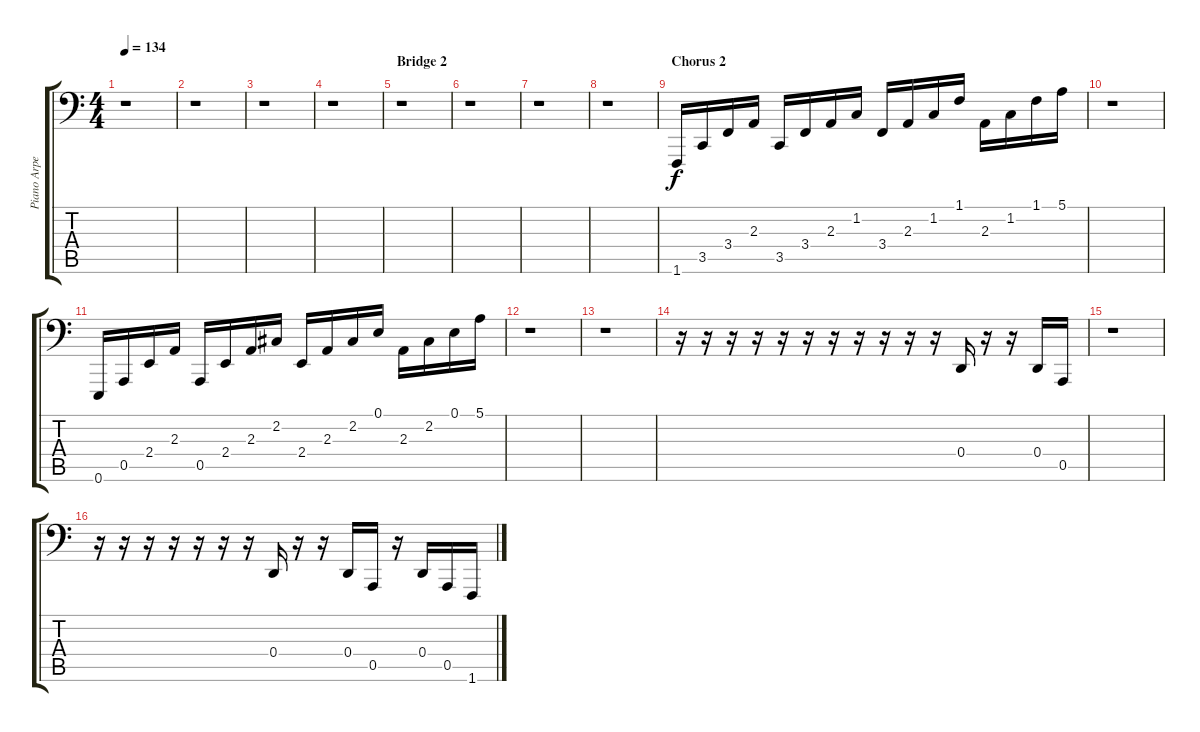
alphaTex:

\track ("Piano Arpegios (Low Part)" "Piano Arpe") {instrument lead2sawtooth}
\staff {score tabs}
\tuning (E3 B2 G2 D2 A1 E1) {hide}
\ts (4 4)
\tempo 134
\clef f4
\ks c
r.1{dy f} |
r.1 |
r.1 |
r.1 |
\section ("" "Bridge 2")
r.1 |
r.1 |
r.1 |
r.1 |
\section ("" "Chorus 2")
1.6.16 3.5.16 3.4.16 2.3.16 3.5.16 3.4.16 2.3.16 1.2.16 3.4.16 2.3.16 1.2.16 1.1.16 2.3.16 1.2.16 1.1.16 5.1.16 |
r.1 |
0.6.16 0.5.16 2.4.16 2.3.16 0.5.16 2.4.16 2.3.16 2.2.16 2.4.16 2.3.16 2.2.16 0.1.16 2.3.16 2.2.16 0.1.16 5.1.16 |
r.1 |
r.1 |
r.16 r.16 r.16 r.16 r.16 r.16 r.16 r.16 r.16 r.16 r.16 0.4.16 r.16 r.16 0.4.16 0.5.16 |
r.1 |
r.16 r.16 r.16 r.16 r.16 r.16 r.16 0.4.16 r.16 r.16 0.4.16 0.5.16 r.16 0.4.16 0.5.16 1.6.16
